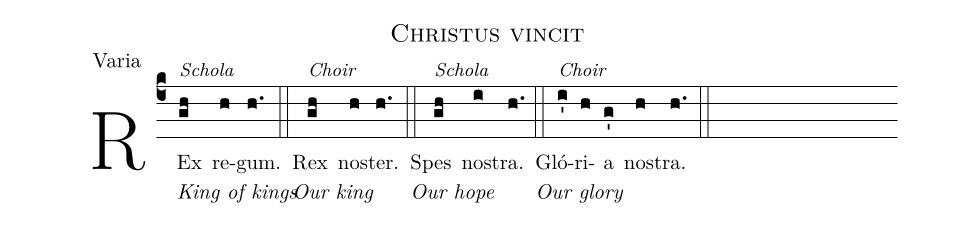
name:Christus vincit;
office-part:Varia;
%%
(c4) <alt>Schola</alt>REx[King of kings](gh) re(h)gum.(h.) (::)
<alt>Choir</alt>Rex[Our king](gh) no(h)ster.(h.) (::)
<alt>Schola</alt>Spes[Our hope](gh) no(i)stra.(h.) (::)
<alt>Choir</alt>Gló[Our glory](i')ri(h)a(g') no(h)stra.(h.) (::)
